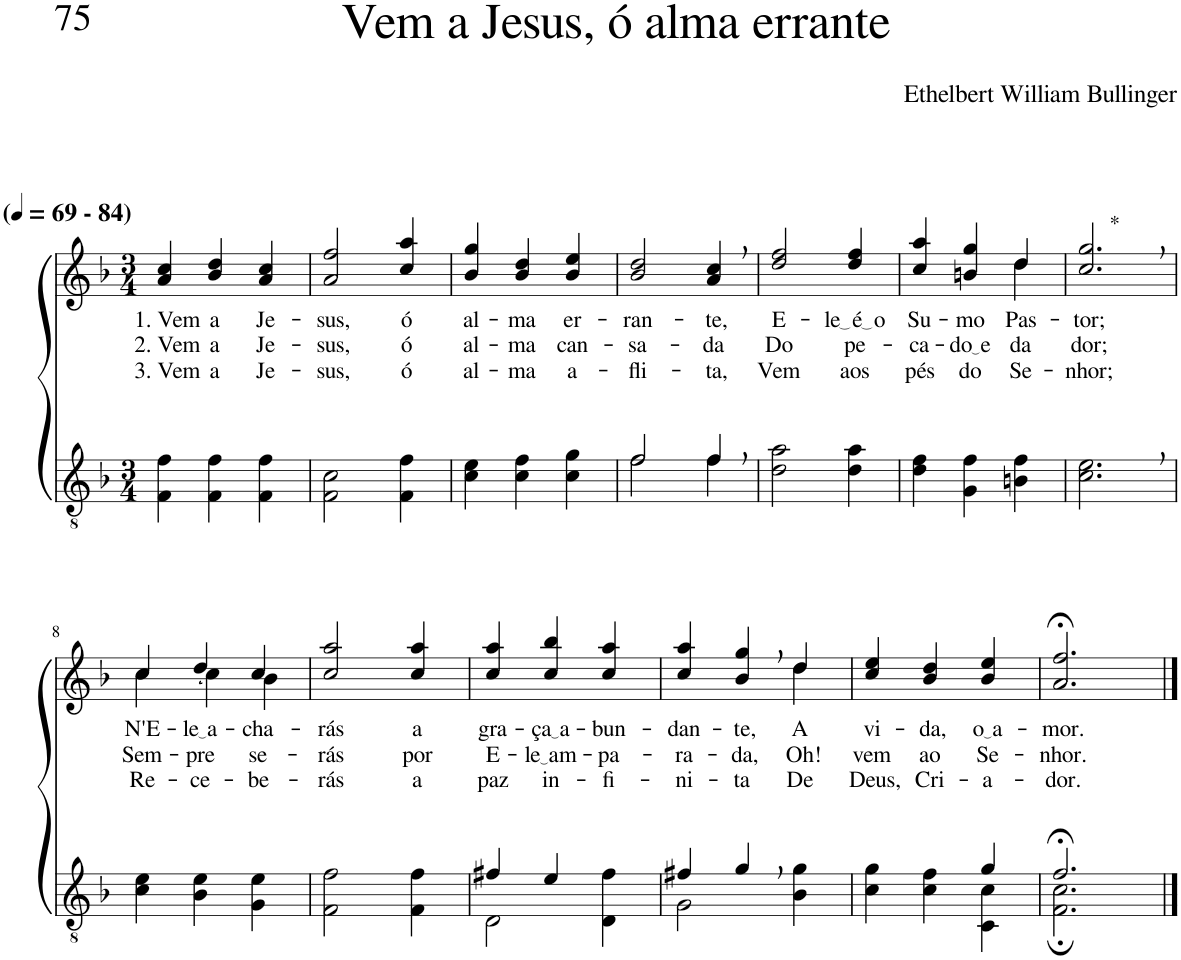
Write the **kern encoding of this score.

**kern	**kern	**text	**text	**text
*part2	*part1	*part1	*part1	*part1
*staff2	*staff1	*staff1	*staff1	*staff1
*I"Parte III e IV	*I"Parte I e II	*	*	*
*clefGv2	*clefG2	*	*	*
*Trd5c9	*Trd5c9	*	*	*
*k[b-]	*k[b-]	*	*	*
*M3/4	*M3/4	*	*	*
*MM69	*MM69	*	*	*
=1	=1	=1	=1	=1
!	!LO:TX:a:B:t=(	!	!	!
!	!LO:TX:a:B:t=- 84)	!	!	!
!	!	!LO:LY:b	!LO:LY:b	!LO:LY:b
4F\ 4f\	4a/ 4cc/	1. Vem	2. Vem	3. Vem
!	!	!LO:LY:b	!LO:LY:b	!LO:LY:b
4F\ 4f\	4b-/ 4dd/	a	a	a
!	!	!LO:LY:b	!LO:LY:b	!LO:LY:b
4F\ 4f\	4a/ 4cc/	Je-	Je-	Je-
=2	=2	=2	=2	=2
!	!	!LO:LY:b	!LO:LY:b	!LO:LY:b
2F\ 2c\	2a/ 2ff/	-sus,	-sus,	-sus,
!	!	!LO:LY:b	!LO:LY:b	!LO:LY:b
4F\ 4f\	4cc/ 4aa/	ó	ó	ó
=3	=3	=3	=3	=3
!	!	!LO:LY:b	!LO:LY:b	!LO:LY:b
4c\ 4e\	4b-/ 4gg/	al-	al-	al-
!	!	!LO:LY:b	!LO:LY:b	!LO:LY:b
4c\ 4f\	4b-/ 4dd/	-ma	-ma	-ma
!	!	!LO:LY:b	!LO:LY:b	!LO:LY:b
4c\ 4g\	4b-/ 4ee/	er-	can-	a-
=4	=4	=4	=4	=4
*^	*	*	*	*
!	!	!	!LO:LY:b	!LO:LY:b	!LO:LY:b
2f/	2f\	2b-/ 2dd/	-ran-	-sa-	-fli-
!	!	!	!LO:LY:b	!LO:LY:b	!LO:LY:b
4f,/	4f\	4a/, 4cc/,	-te,	-da	-ta,
=5	=5	=5	=5	=5	=5
!	!	!	!LO:LY:b	!LO:LY:b	!LO:LY:b
*v	*v	*	*	*	*
2d\ 2a\	2dd/ 2ff/	E-	Do	Vem
!	!	!LO:LY:b	!LO:LY:b	!LO:LY:b
4d\ 4a\	4dd/ 4ff/	le é o	pe-	aos
=6	=6	=6	=6	=6
!	!	!LO:LY:b	!LO:LY:b	!LO:LY:b
*	*^	*	*	*
4d\ 4f\	4cc/ 4aa/	2ryy	Su-	-ca-	pés
!	!	!	!LO:LY:b	!LO:LY:b	!LO:LY:b
4G\ 4f\	4bn/ 4gg/	.	-mo	do e	do
!	!	!	!LO:LY:b	!LO:LY:b	!LO:LY:b
4Bn\ 4f\	4dd/	4dd\	Pas-	da	Se-
=7	=7	=7	=7	=7	=7
!	!LO:TX:a:t=*	!	!	!	!
!	!	!	!LO:LY:b	!LO:LY:b	!LO:LY:b
*	*v	*v	*	*	*
2.c\, 2.e\,	2.cc/, 2.gg/,	-tor;	dor;	-nhor;
!!LO:LB:g=z
=8	=8	=8	=8	=8
*	*^	*	*	*
!	!	!	!LO:LY:b	!LO:LY:b	!LO:LY:b
4c\ 4e\	4cc/	4cc\	N'E-	Sem-	-Re-
!	!	!	!LO:LY:b	!LO:LY:b	!LO:LY:b
4B-\ 4e\	4dd/	4cc\	le a	-pre	-ce-
!	!	!	!LO:LY:b	!LO:LY:b	!LO:LY:b
4G\ 4e\	4cc/	4b-\	-cha-	se-	-be-
=9	=9	=9	=9	=9	=9
!	!	!	!LO:LY:b	!LO:LY:b	!LO:LY:b
*	*v	*v	*	*	*
2F\ 2f\	2cc/ 2aa/	-rás	-rás	-rás
!	!	!LO:LY:b	!LO:LY:b	!LO:LY:b
4F\ 4f\	4cc/ 4aa/	a	por	a
=10	=10	=10	=10	=10
*^	*	*	*	*
!	!	!	!LO:LY:b	!LO:LY:b	!LO:LY:b
4f#X/	2D\	4cc/ 4aa/	gra-	E-	paz
!	!	!	!LO:LY:b	!LO:LY:b	!LO:LY:b
4e/	.	4cc/ 4bb-/	ça a	le am	in-
!	!	!	!LO:LY:b	!LO:LY:b	!LO:LY:b
4ryy	4D\ 4f#\	4cc/ 4aa/	-bun-	-pa-	-fi-
=11	=11	=11	=11	=11	=11
!	!	!	!LO:LY:b	!LO:LY:b	!LO:LY:b
*	*	*^	*	*	*
4f#X/	2G\	4cc/ 4aa/	2ryy	-dan-	-ra-	-ni-
!	!	!	!	!LO:LY:b	!LO:LY:b	!LO:LY:b
4g,/	.	4b-/, 4gg/,	.	-te,	-da,	-ta
!	!	!	!	!LO:LY:b	!LO:LY:b	!LO:LY:b
4ryy	4B-\ 4g\	4dd/	4dd\	A	-Oh!	De
=12	=12	=12	=12	=12	=12	=12
!	!	!	!	!LO:LY:b	!LO:LY:b	!LO:LY:b
*	*	*v	*v	*	*	*
2ryy	4c\ 4g\	4cc/ 4ee/	vi-	vem	Deus,
!	!	!	!LO:LY:b	!LO:LY:b	!LO:LY:b
.	4c\ 4f\	4b-/ 4dd/	-da,	ao	Cri-
!	!	!	!LO:LY:b	!LO:LY:b	!LO:LY:b
4g/	4C\ 4c\	4b-/ 4ee/	o a	Se-	-a-
=13	=13	=13	=13	=13	=13
!	!	!	!LO:LY:b	!LO:LY:b	!LO:LY:b
2.f;</	2.F\; 2.c\;	2.a/;< 2.ff/;<	-mor.	-nhor.	-dor.
*v	*v	*	*	*	*
==	==	==	==	==
*-	*-	*-	*-	*-
